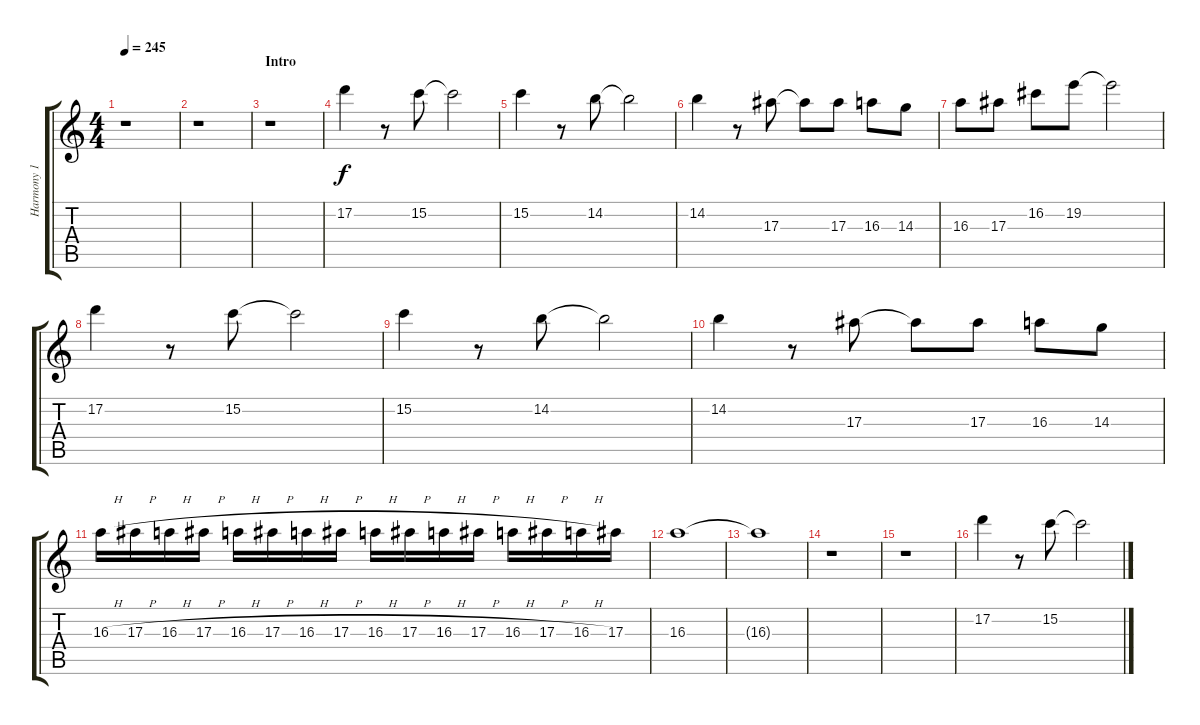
\track ("Harmony 1" "Harmony 1") {instrument overdrivenguitar}
\staff {score tabs}
\tuning (D4 A3 F3 C3 G2 D2) {hide}
\ts (4 4)
\tempo 245
\clef g2
\ks aminor
r.1{dy f instrument overdrivenguitar} |
r.1 |
\section ("" "Intro")
r.1 |
17.2.4 r.8 15.2.8 15.2{t}.2 |
15.2.4 r.8 14.2.8 14.2{t}.2 |
14.2.4 r.8 17.3.8 17.3{t}.8 17.3.8 16.3.8 14.3.8 |
16.3.8 17.3.8 16.2.8 19.2.8 19.2{t}.2 |
17.2.4 r.8 15.2.8 15.2{t}.2 |
15.2.4 r.8 14.2.8 14.2{t}.2 |
14.2.4 r.8 17.3.8 17.3{t}.8 17.3.8 16.3.8 14.3.8 |
16.3{h}.16 17.3{h}.16 16.3{h}.16 17.3{h}.16 16.3{h}.16 17.3{h}.16 16.3{h}.16 17.3{h}.16 16.3{h}.16 17.3{h}.16 16.3{h}.16 17.3{h}.16 16.3{h}.16 17.3{h}.16 16.3{h}.16 17.3.16 |
16.3.1 |
16.3{t}.1 |
r.1 |
r.1 |
17.2.4 r.8 15.2.8 15.2{t}.2
